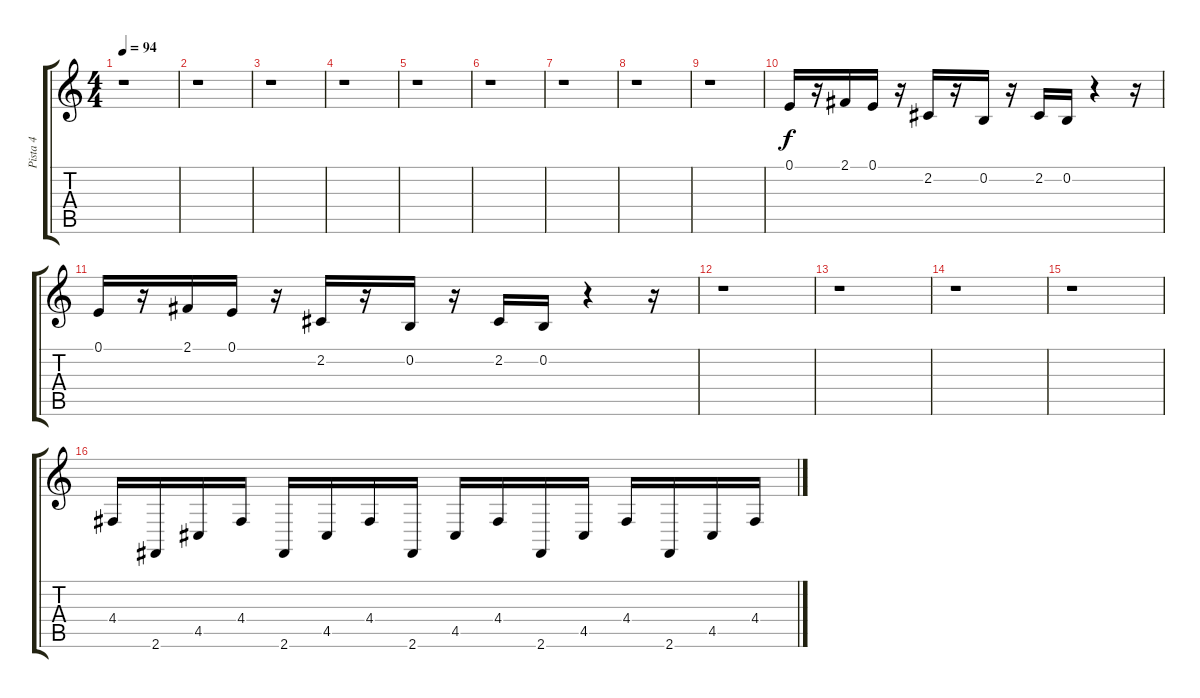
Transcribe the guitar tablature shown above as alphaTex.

\track ("Pista 4" "Pista 4") {instrument lead2sawtooth}
\staff {score tabs}
\tuning (E4 B3 G3 D3 A2 E2) {hide}
\ts (4 4)
\tempo 94
\clef g2
\ks c
r.1{dy f} |
r.1 |
r.1 |
r.1 |
r.1 |
r.1 |
r.1 |
r.1 |
r.1 |
0.1.16 r.16 2.1.16 0.1.16 r.16 2.2.16 r.16 0.2.16 r.16 2.2.16 0.2.16 r.4 r.16 |
0.1.16 r.16 2.1.16 0.1.16 r.16 2.2.16 r.16 0.2.16 r.16 2.2.16 0.2.16 r.4 r.16 |
r.1 |
r.1 |
r.1 |
r.1 |
4.4.16 2.6.16 4.5.16 4.4.16 2.6.16 4.5.16 4.4.16 2.6.16 4.5.16 4.4.16 2.6.16 4.5.16 4.4.16 2.6.16 4.5.16 4.4.16
